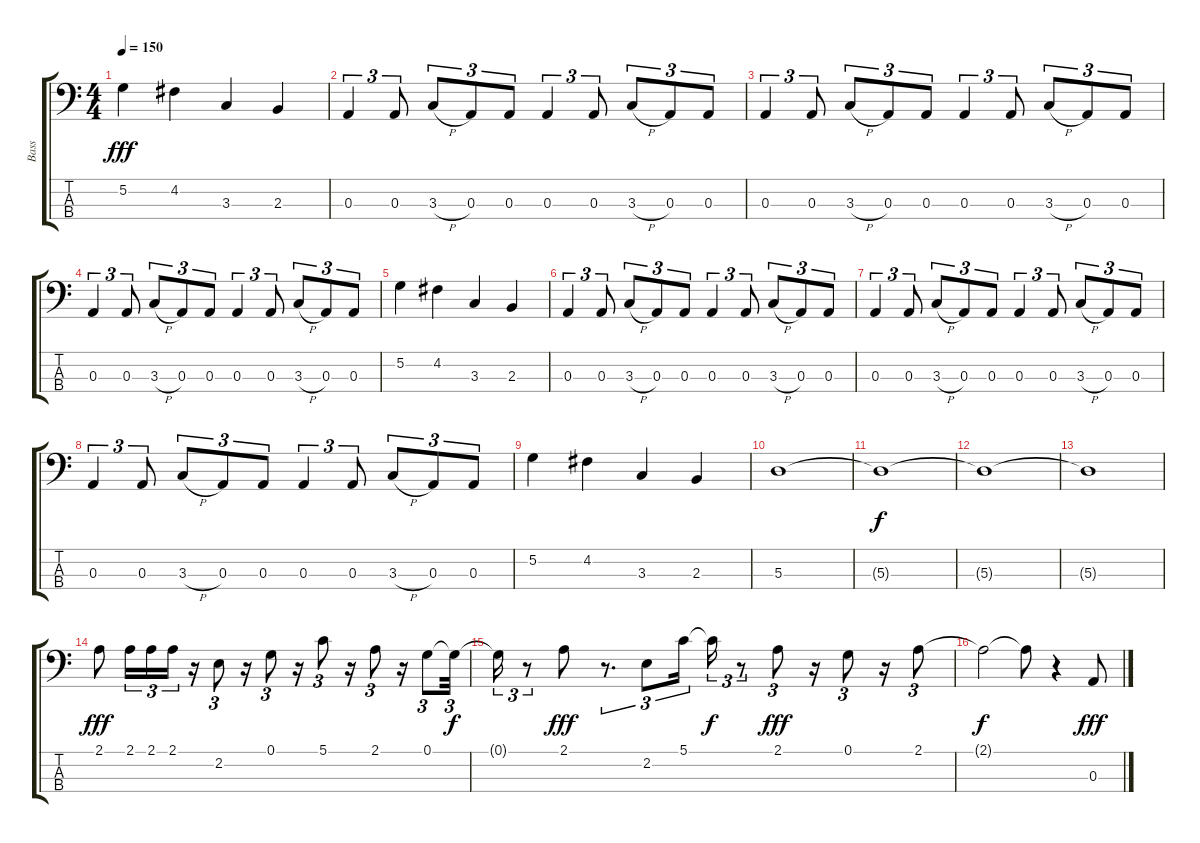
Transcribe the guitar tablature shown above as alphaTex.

\track ("Bass" "Bass") {instrument electricbasspick}
\staff {score tabs}
\tuning (G2 D2 A1 E1) {hide}
\ts (4 4)
\tempo 150
\clef f4
\ks c
5.2.4{dy fff} 4.2.4 3.3.4 2.3.4 |
0.3.4{tu (3 2)} 0.3.8{tu (3 2)} 3.3{h}.8{tu (3 2)} 0.3.8{tu (3 2)} 0.3.8{tu (3 2)} 0.3.4{tu (3 2)} 0.3.8{tu (3 2)} 3.3{h}.8{tu (3 2)} 0.3.8{tu (3 2)} 0.3.8{tu (3 2)} |
0.3.4{tu (3 2)} 0.3.8{tu (3 2)} 3.3{h}.8{tu (3 2)} 0.3.8{tu (3 2)} 0.3.8{tu (3 2)} 0.3.4{tu (3 2)} 0.3.8{tu (3 2)} 3.3{h}.8{tu (3 2)} 0.3.8{tu (3 2)} 0.3.8{tu (3 2)} |
0.3.4{tu (3 2)} 0.3.8{tu (3 2)} 3.3{h}.8{tu (3 2)} 0.3.8{tu (3 2)} 0.3.8{tu (3 2)} 0.3.4{tu (3 2)} 0.3.8{tu (3 2)} 3.3{h}.8{tu (3 2)} 0.3.8{tu (3 2)} 0.3.8{tu (3 2)} |
5.2.4 4.2.4 3.3.4 2.3.4 |
0.3.4{tu (3 2)} 0.3.8{tu (3 2)} 3.3{h}.8{tu (3 2)} 0.3.8{tu (3 2)} 0.3.8{tu (3 2)} 0.3.4{tu (3 2)} 0.3.8{tu (3 2)} 3.3{h}.8{tu (3 2)} 0.3.8{tu (3 2)} 0.3.8{tu (3 2)} |
0.3.4{tu (3 2)} 0.3.8{tu (3 2)} 3.3{h}.8{tu (3 2)} 0.3.8{tu (3 2)} 0.3.8{tu (3 2)} 0.3.4{tu (3 2)} 0.3.8{tu (3 2)} 3.3{h}.8{tu (3 2)} 0.3.8{tu (3 2)} 0.3.8{tu (3 2)} |
0.3.4{tu (3 2)} 0.3.8{tu (3 2)} 3.3{h}.8{tu (3 2)} 0.3.8{tu (3 2)} 0.3.8{tu (3 2)} 0.3.4{tu (3 2)} 0.3.8{tu (3 2)} 3.3{h}.8{tu (3 2)} 0.3.8{tu (3 2)} 0.3.8{tu (3 2)} |
5.2.4 4.2.4 3.3.4 2.3.4 |
5.3.1 |
5.3{t}.1{dy f} |
5.3{t}.1 |
5.3{t}.1 |
2.1.8{dy fff} 2.1.16{tu (3 2)} 2.1.16{tu (3 2)} 2.1.16{tu (3 2)} r.16 2.2.8{tu (3 2)} r.16 0.1.8{tu (3 2)} r.16 5.1.8{tu (3 2)} r.16 2.1.8{tu (3 2)} r.16 0.1.8{tu (3 2)} 0.1{t}.32{tu (3 2) dy f} |
0.1{t}.16{tu (3 2)} r.8{tu (3 2)} 2.1.8{dy fff} r.8{d tu (3 2)} 2.2.8{tu (3 2)} 5.1.16{tu (3 2)} 5.1{t}.16{tu (3 2) dy f} r.8{tu (3 2)} 2.1.8{tu (3 2) dy fff} r.16 0.1.8{tu (3 2)} r.16 2.1.8{tu (3 2)} |
2.1{t}.2{dy f} 2.1{t}.8 r.4 0.3.8{dy fff}
